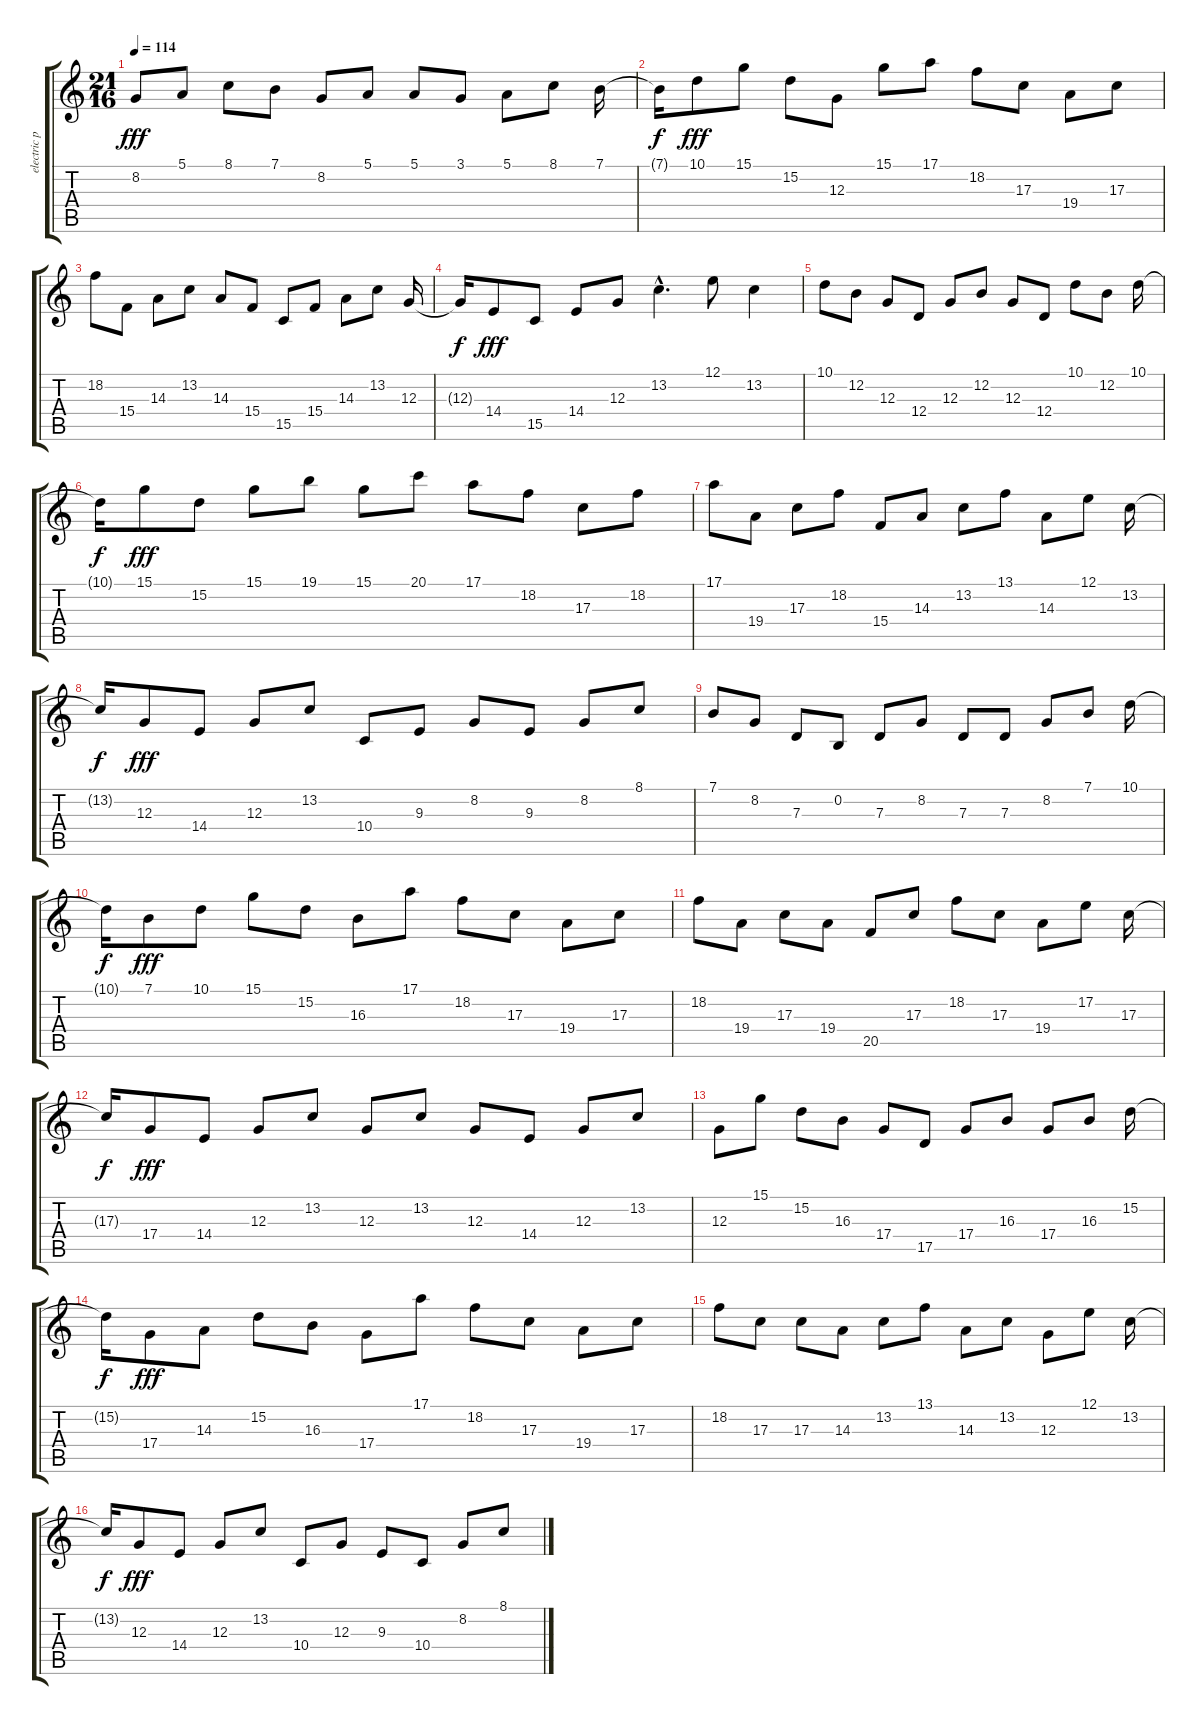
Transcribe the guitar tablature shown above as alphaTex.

\track ("electric piano" "electric p") {instrument electricpiano1}
\staff {score tabs}
\tuning (E4 B3 G3 D3 A2 E2) {hide}
\ts (21 16)
\tempo 114
\clef g2
\ks c
8.2.8{dy fff volume 12 instrument synthvoice} 5.1.8 8.1.8 7.1.8 8.2.8 5.1.8 5.1.8 3.1.8 5.1.8 8.1.8 7.1.16 |
7.1{t}.16{dy f} 10.1.8{dy fff} 15.1.8 15.2.8 12.3.8 15.1.8 17.1.8 18.2.8 17.3.8 19.4.8 17.3.8 |
18.2.8 15.4.8 14.3.8 13.2.8 14.3.8 15.4.8 15.5.8 15.4.8 14.3.8 13.2.8 12.3.16 |
12.3{t}.16{dy f} 14.4.8{dy fff} 15.5.8 14.4.8 12.3.8 13.2{hac}.4{d} 12.1.8 13.2.4 |
10.1.8 12.2.8 12.3.8 12.4.8 12.3.8 12.2.8 12.3.8 12.4.8 10.1.8 12.2.8 10.1.16 |
10.1{t}.16{dy f} 15.1.8{dy fff} 15.2.8 15.1.8 19.1.8 15.1.8 20.1.8 17.1.8 18.2.8 17.3.8 18.2.8 |
17.1.8 19.4.8 17.3.8 18.2.8 15.4.8 14.3.8 13.2.8 13.1.8 14.3.8 12.1.8 13.2.16 |
13.2{t}.16{dy f} 12.3.8{dy fff} 14.4.8 12.3.8 13.2.8 10.4.8 9.3.8 8.2.8 9.3.8 8.2.8 8.1.8 |
7.1.8 8.2.8 7.3.8 0.2.8 7.3.8 8.2.8 7.3.8 7.3.8 8.2.8 7.1.8 10.1.16 |
10.1{t}.16{dy f} 7.1.8{dy fff} 10.1.8 15.1.8 15.2.8 16.3.8 17.1.8 18.2.8 17.3.8 19.4.8 17.3.8 |
18.2.8 19.4.8 17.3.8 19.4.8 20.5.8 17.3.8 18.2.8 17.3.8 19.4.8 17.2.8 17.3.16 |
17.3{t}.16{dy f} 17.4.8{dy fff} 14.4.8 12.3.8 13.2.8 12.3.8 13.2.8 12.3.8 14.4.8 12.3.8 13.2.8 |
12.3.8 15.1.8 15.2.8 16.3.8 17.4.8 17.5.8 17.4.8 16.3.8 17.4.8 16.3.8 15.2.16 |
15.2{t}.16{dy f} 17.4.8{dy fff} 14.3.8 15.2.8 16.3.8 17.4.8 17.1.8 18.2.8 17.3.8 19.4.8 17.3.8 |
18.2.8 17.3.8 17.3.8 14.3.8 13.2.8 13.1.8 14.3.8 13.2.8 12.3.8 12.1.8 13.2.16 |
13.2{t}.16{dy f} 12.3.8{dy fff} 14.4.8 12.3.8 13.2.8 10.4.8 12.3.8 9.3.8 10.4.8 8.2.8 8.1.8
